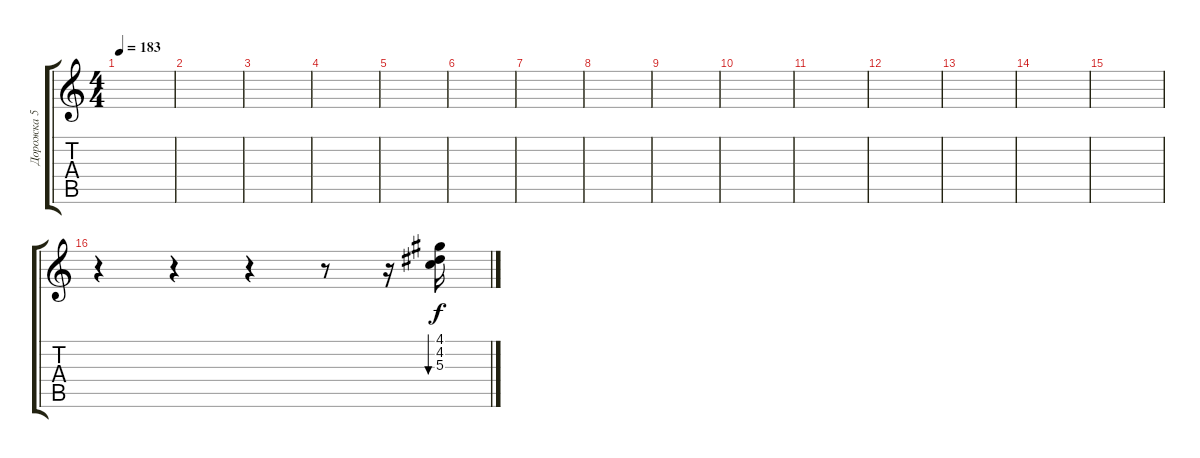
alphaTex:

\track ("Дорожка 5" "Дорожка 5") {instrument acousticguitarsteel}
\staff {score tabs}
\tuning (E4 B3 G3 D3 A2 E2) {hide}
\ts (4 4)
\tempo 183
\clef g2
\ks c
|
|
|
|
|
|
|
|
|
|
|
|
|
|
|
r.4 r.4 r.4 r.8 r.16 (4.1 4.2 5.3).16{bu 60}
